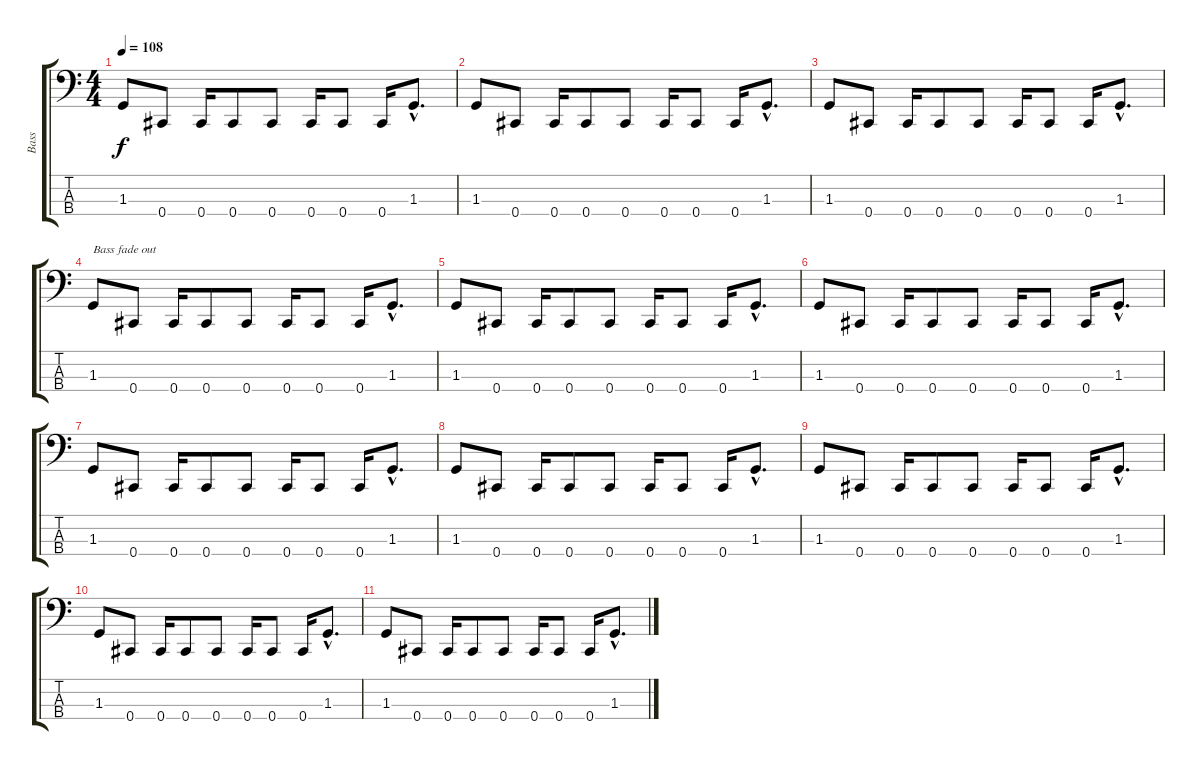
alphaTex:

\track ("Bass" "Bass") {instrument electricbasspick}
\staff {score tabs}
\tuning (E2 B1 Gb1 Db1) {hide}
\ts (4 4)
\tempo 108
\clef f4
\ks c
1.3.8{dy f} 0.4.8 0.4.16 0.4.8 0.4.8 0.4.16 0.4.8 0.4.16 1.3{hac}.8{d} |
1.3.8 0.4.8 0.4.16 0.4.8 0.4.8 0.4.16 0.4.8 0.4.16 1.3{hac}.8{d} |
1.3.8 0.4.8 0.4.16 0.4.8 0.4.8 0.4.16 0.4.8 0.4.16 1.3{hac}.8{d} |
1.3.8{txt "Bass fade out" volume 10} 0.4.8 0.4.16 0.4.8 0.4.8{volume 9} 0.4.16 0.4.8 0.4.16 1.3{hac}.8{d} |
1.3.8{volume 8} 0.4.8 0.4.16 0.4.8 0.4.8{volume 7} 0.4.16 0.4.8 0.4.16 1.3{hac}.8{d} |
1.3.8{volume 6} 0.4.8 0.4.16 0.4.8 0.4.8 0.4.16 0.4.8 0.4.16 1.3{hac}.8{d} |
1.3.8{volume 5} 0.4.8 0.4.16 0.4.8 0.4.8 0.4.16 0.4.8 0.4.16 1.3{hac}.8{d} |
1.3.8{volume 4} 0.4.8 0.4.16 0.4.8 0.4.8 0.4.16 0.4.8 0.4.16 1.3{hac}.8{d} |
1.3.8{volume 3} 0.4.8 0.4.16 0.4.8 0.4.8 0.4.16 0.4.8 0.4.16 1.3{hac}.8{d} |
1.3.8{volume 2} 0.4.8 0.4.16 0.4.8 0.4.8 0.4.16 0.4.8 0.4.16 1.3{hac}.8{d} |
1.3.8{volume 1} 0.4.8 0.4.16 0.4.8 0.4.8{volume 0} 0.4.16 0.4.8 0.4.16 1.3{hac}.8{d}
